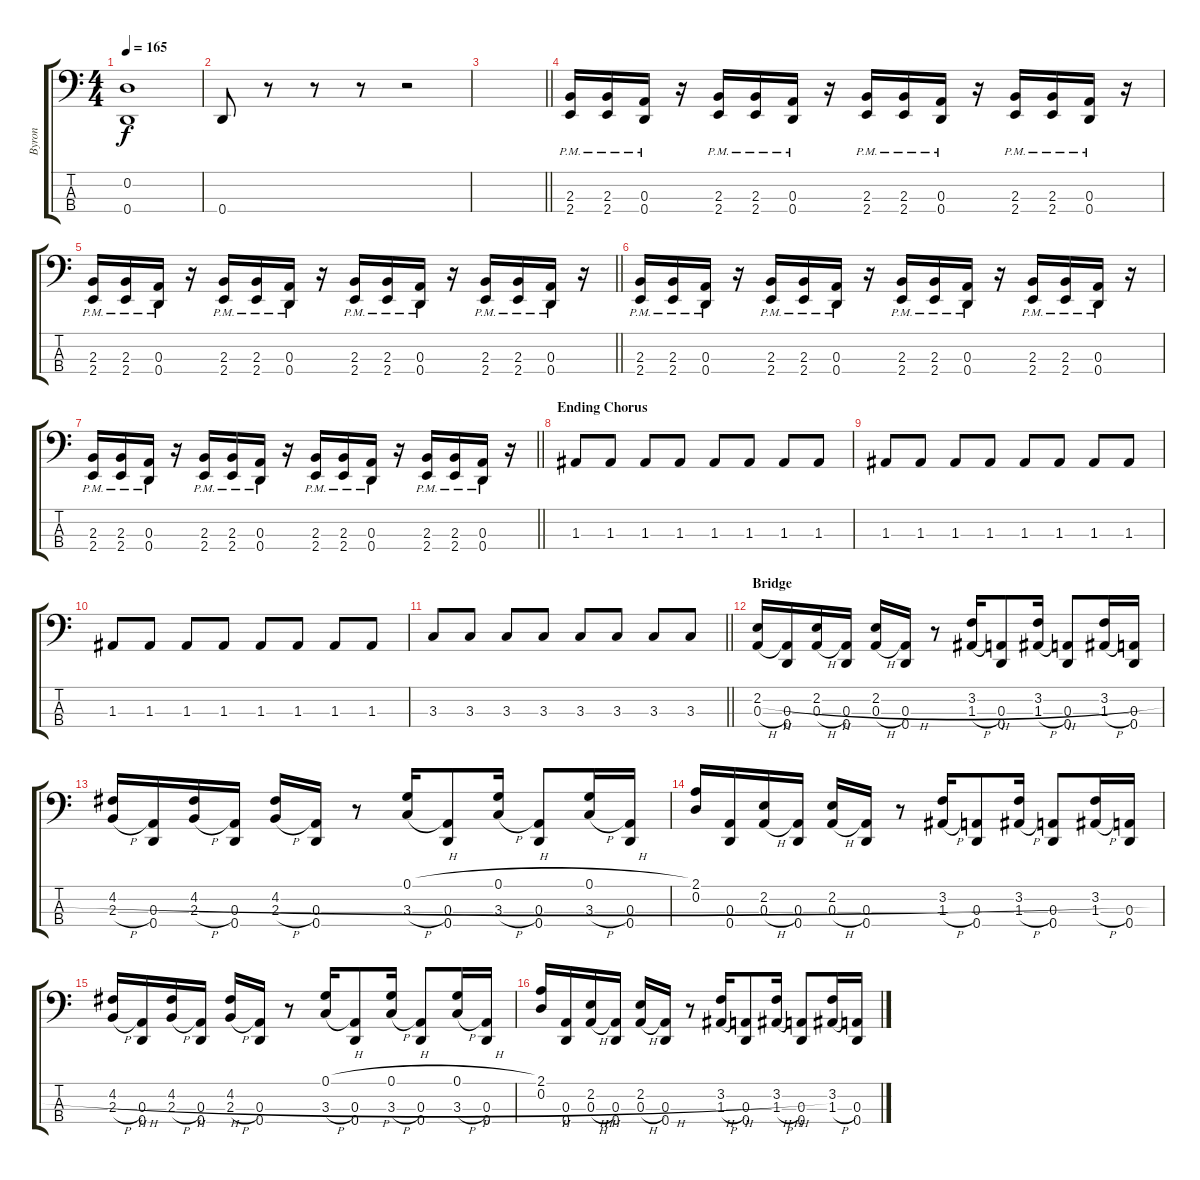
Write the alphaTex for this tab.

\track ("Byron" "Byron") {instrument electricbassfinger}
\staff {score tabs}
\tuning (G2 D2 A1 D1) {hide}
\ts (4 4)
\tempo 165
\clef f4
\ks c
(0.2{t} 0.4{t}).1{dy f} |
0.4.8 r.8 r.8 r.8 r.2 |
\barLineRight lightlight
|
(2.3{pm} 2.4{pm}).16{volume 14} (2.3{pm} 2.4{pm}).16 (0.3{pm} 0.4{pm}).16 r.16 (2.3{pm} 2.4{pm}).16 (2.3{pm} 2.4{pm}).16 (0.3{pm} 0.4{pm}).16 r.16 (2.3{pm} 2.4{pm}).16 (2.3{pm} 2.4{pm}).16 (0.3{pm} 0.4{pm}).16 r.16 (2.3{pm} 2.4{pm}).16 (2.3{pm} 2.4{pm}).16 (0.3{pm} 0.4{pm}).16 r.16 |
\barLineRight lightlight
(2.3{pm} 2.4{pm}).16 (2.3{pm} 2.4{pm}).16 (0.3{pm} 0.4{pm}).16 r.16 (2.3{pm} 2.4{pm}).16 (2.3{pm} 2.4{pm}).16 (0.3{pm} 0.4{pm}).16 r.16 (2.3{pm} 2.4{pm}).16 (2.3{pm} 2.4{pm}).16 (0.3{pm} 0.4{pm}).16 r.16 (2.3{pm} 2.4{pm}).16 (2.3{pm} 2.4{pm}).16 (0.3{pm} 0.4{pm}).16 r.16 |
(2.3{pm} 2.4{pm}).16{volume 14} (2.3{pm} 2.4{pm}).16 (0.3{pm} 0.4{pm}).16 r.16 (2.3{pm} 2.4{pm}).16 (2.3{pm} 2.4{pm}).16 (0.3{pm} 0.4{pm}).16 r.16 (2.3{pm} 2.4{pm}).16 (2.3{pm} 2.4{pm}).16 (0.3{pm} 0.4{pm}).16 r.16 (2.3{pm} 2.4{pm}).16 (2.3{pm} 2.4{pm}).16 (0.3{pm} 0.4{pm}).16 r.16 |
\barLineRight lightlight
(2.3{pm} 2.4{pm}).16 (2.3{pm} 2.4{pm}).16 (0.3{pm} 0.4{pm}).16 r.16 (2.3{pm} 2.4{pm}).16 (2.3{pm} 2.4{pm}).16 (0.3{pm} 0.4{pm}).16 r.16 (2.3{pm} 2.4{pm}).16 (2.3{pm} 2.4{pm}).16 (0.3{pm} 0.4{pm}).16 r.16 (2.3{pm} 2.4{pm}).16 (2.3{pm} 2.4{pm}).16 (0.3{pm} 0.4{pm}).16 r.16 |
\section ("" "Ending Chorus")
1.3.8 1.3.8 1.3.8 1.3.8 1.3.8 1.3.8 1.3.8 1.3.8 |
1.3.8 1.3.8 1.3.8 1.3.8 1.3.8 1.3.8 1.3.8 1.3.8 |
1.3.8 1.3.8 1.3.8 1.3.8 1.3.8 1.3.8 1.3.8 1.3.8 |
\barLineRight lightlight
3.3.8 3.3.8 3.3.8 3.3.8 3.3.8 3.3.8 3.3.8 3.3.8 |
\section ("" "Bridge")
(2.2{h} 0.3{h}).16 (0.3 0.4).16 (2.2{h} 0.3{h}).16 (0.3 0.4).16 (2.2{h} 0.3{h}).16 (0.3 0.4).16 r.8 (3.2{h} 1.3{h}).16 (0.3 0.4).8 (3.2{h} 1.3{h}).16 (0.3 0.4).8 (3.2{h} 1.3{h}).16 (0.3 0.4).16 |
(4.2{h} 2.3{h}).16 (0.3 0.4).16 (4.2{h} 2.3{h}).16 (0.3 0.4).16 (4.2{h} 2.3{h}).16 (0.3 0.4).16 r.8 (0.1{h} 3.3{h}).16 (0.3 0.4).8 (0.1{h} 3.3{h}).16 (0.3 0.4).8 (0.1{h} 3.3{h}).16 (0.3 0.4).16 |
(2.1 0.2{h}).16 (0.3 0.4).16 (2.2{h} 0.3{h}).16 (0.3 0.4).16 (2.2{h} 0.3{h}).16 (0.3 0.4).16 r.8 (3.2{h} 1.3{h}).16 (0.3 0.4).8 (3.2{h} 1.3{h}).16 (0.3 0.4).8 (3.2{h} 1.3{h}).16 (0.3 0.4).16 |
(4.2{h} 2.3{h}).16 (0.3 0.4).16 (4.2{h} 2.3{h}).16 (0.3 0.4).16 (4.2{h} 2.3{h}).16 (0.3 0.4).16 r.8 (0.1{h} 3.3{h}).16 (0.3 0.4).8 (0.1{h} 3.3{h}).16 (0.3 0.4).8 (0.1{h} 3.3{h}).16 (0.3 0.4).16 |
(2.1 0.2{h}).16 (0.3 0.4).16 (2.2{h} 0.3{h}).16 (0.3 0.4).16 (2.2{h} 0.3{h}).16 (0.3 0.4).16 r.8 (3.2{h} 1.3{h}).16 (0.3 0.4).8 (3.2{h} 1.3{h}).16 (0.3 0.4).8 (3.2{h} 1.3{h}).16 (0.3 0.4).16
